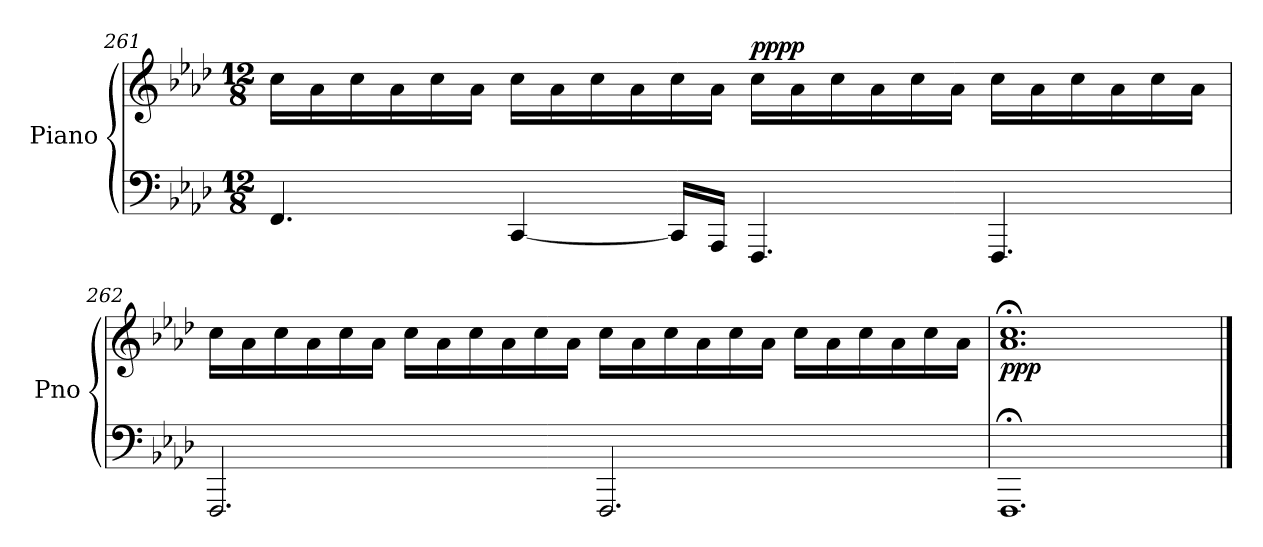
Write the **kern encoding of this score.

**kern	**kern	**dynam
*part1	*part1	*part1
*staff2	*staff1	*staff1/2
*I"Piano	*	*
*I'Pno	*	*
!!LO:PB:g=z
*clefF4	*clefG2	*
*k[b-e-a-d-]	*k[b-e-a-d-]	*
*M12/8	*M12/8	*
=261	=261	=261
4.FF/	16cc\LL	.
.	16a-\	.
.	16cc\	.
.	16a-\	.
.	16cc\	.
.	16a-\JJ	.
[4CC/	16cc\LL	.
.	16a-\	.
.	16cc\	.
.	16a-\	.
16CC/LL]	16cc\	.
16AAA-/JJ	16a-\JJ	.
!	!	!LO:DY:b=2
!	!	!LO:DY:n=1:a
4.FFF/	16cc\LL	pp pp
.	16a-\	.
.	16cc\	.
.	16a-\	.
.	16cc\	.
.	16a-\JJ	.
4.FFF/	16cc\LL	.
.	16a-\	.
.	16cc\	.
.	16a-\	.
.	16cc\	.
.	16a-\JJ	.
!!LO:PB:g=z
=262	=262	=262
!	!	!LO:DY:a=2
2.FFF/	16cc\LL	other-dynamics
.	16a-\	.
.	16cc\	.
.	16a-\	.
.	16cc\	.
.	16a-\JJ	.
.	16cc\LL	.
.	16a-\	.
.	16cc\	.
.	16a-\	.
.	16cc\	.
.	16a-\JJ	.
2.FFF/	16cc\LL	.
.	16a-\	.
.	16cc\	.
.	16a-\	.
.	16cc\	.
.	16a-\JJ	.
.	16cc\LL	.
.	16a-\	.
.	16cc\	.
.	16a-\	.
.	16cc\	.
.	16a-\JJ	.
=263	=263	=263
!	!	!LO:DY:b
1.FFF;<	1.a-;< 1.cc;<	ppp
==	==	==
*-	*-	*-
